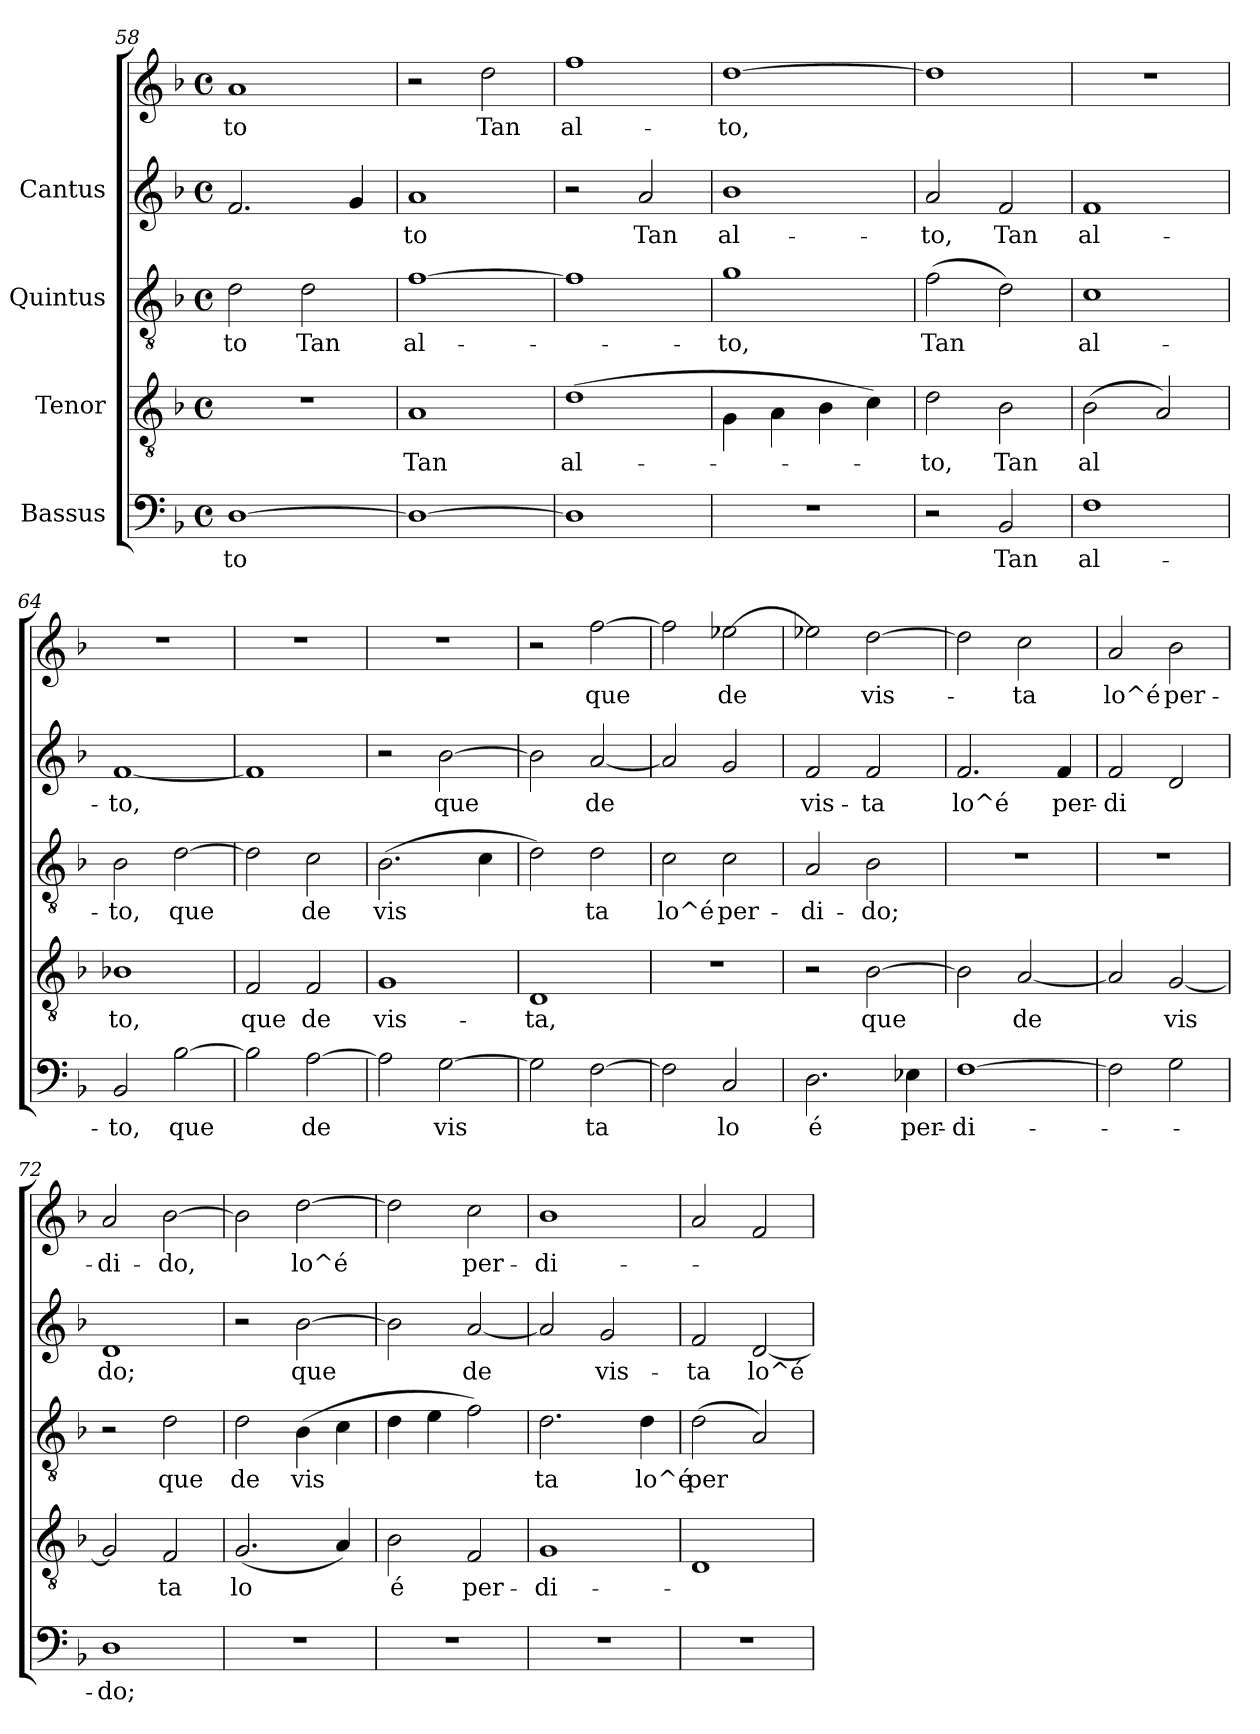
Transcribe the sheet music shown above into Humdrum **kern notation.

**kern	**text	**kern	**text	**kern	**text	**kern	**text	**kern	**text
*part4	*part4	*part3	*part3	*part2	*part2	*part1	*part1	*part1	*part1
*staff5	*staff5	*staff4	*staff4	*staff3	*staff3	*staff2	*staff2	*staff1	*staff1
*I"Bassus	*	*I"Tenor	*	*I"Quintus	*	*I"Cantus	*	*	*
*clefF4	*	*clefGv2	*	*clefGv2	*	*clefG2	*	*clefG2	*
*k[b-]	*	*k[b-]	*	*k[b-]	*	*k[b-]	*	*k[b-]	*
*F:	*	*F:	*	*F:	*	*F:	*	*F:	*
*M4/4	*	*M4/4	*	*M4/4	*	*M4/4	*	*M4/4	*
*met(c)	*	*met(c)	*	*met(c)	*	*met(c)	*	*met(c)	*
=58	=58	=58	=58	=58	=58	=58	=58	=58	=58
!	!LO:LY:b:cj	!	!	!	!LO:LY:b:cj	!	!	!	!LO:LY:b:cj
[>1D	-to	1r	.	2d\	-to	2.f/	.	1a	-to
!	!	!	!	!	!LO:LY:b:cj	!	!	!	!
.	.	.	.	2d\	Tan	.	.	.	.
.	.	.	.	.	.	4g/	.	.	.
=59	=59	=59	=59	=59	=59	=59	=59	=59	=59
!	!	!	!LO:LY:b:cj	!	!LO:LY:b:cj	!	!LO:LY:b:cj	!	!
1D_>	.	1A	Tan	[>1f	al-	1a	to	2r	.
!	!	!	!	!	!	!	!	!	!LO:LY:b:cj
.	.	.	.	.	.	.	.	2dd\	Tan
=60	=60	=60	=60	=60	=60	=60	=60	=60	=60
!	!	!	!LO:LY:b:cj	!	!	!	!	!	!LO:LY:b:cj
1D]	.	(>1d	al-	1f]	.	2r	.	1ff	al-
!	!	!	!	!	!	!	!LO:LY:b:cj	!	!
.	.	.	.	.	.	2a/	-Tan	.	.
=61	=61	=61	=61	=61	=61	=61	=61	=61	=61
!	!	!	!	!	!LO:LY:b:cj	!	!LO:LY:b:cj	!	!LO:LY:b:cj
1r	.	4G\	.	1g	-to,	1b-	al-	[>1dd	to,
.	.	4A\	.	.	.	.	.	.	.
.	.	4B-\	.	.	.	.	.	.	.
.	.	4c\)	.	.	.	.	.	.	.
=62	=62	=62	=62	=62	=62	=62	=62	=62	=62
!	!	!	!LO:LY:b:cj	!	!LO:LY:b:cj	!	!LO:LY:b:cj	!	!
2r	.	2d\	-to,	(>2f\	Tan	2a/	-to,	1dd]	.
!	!LO:LY:b:cj	!	!LO:LY:b:cj	!	!LO:LY:b:cj	!	!LO:LY:b:cj	!	!
2BB-/	Tan	2B-\	Tan	2d\)	.	2f/	Tan	.	.
=63	=63	=63	=63	=63	=63	=63	=63	=63	=63
!	!LO:LY:b:cj	!	!LO:LY:b:cj	!	!LO:LY:b:cj	!	!LO:LY:b:cj	!	!
1F	al-	(>2B-\	al-	1c	al-	1f	al-	1r	.
!	!	!	!LO:LY:b:cj	!	!	!	!	!	!
.	.	2A/)	--	.	.	.	.	.	.
!!LO:PB:g=z
=64	=64	=64	=64	=64	=64	=64	=64	=64	=64
!	!LO:LY:b:cj	!	!LO:LY:b:cj	!	!LO:LY:b:cj	!	!LO:LY:b:cj	!	!
2BB-/	-to,	1B-X	-to,	2B-\	-to,	[<1f	-to,	1r	.
!	!LO:LY:b:cj	!	!	!	!LO:LY:b:cj	!	!	!	!
[>2B-\	que	.	.	[>2d\	que	.	.	.	.
=65	=65	=65	=65	=65	=65	=65	=65	=65	=65
!	!LO:LY:b:cj	!	!LO:LY:b:cj	!	!LO:LY:b:cj	!	!	!	!
2B-\]	.	2F/	que	2d\]	.	1f]	.	1r	.
!	!LO:LY:b:cj	!	!LO:LY:b:cj	!	!LO:LY:b:cj	!	!	!	!
[>2A\	de	2F/	de	2c\	de	.	.	.	.
=66	=66	=66	=66	=66	=66	=66	=66	=66	=66
!	!LO:LY:b:cj	!	!LO:LY:b:cj	!	!LO:LY:b:cj	!	!	!	!
2A\]	.	1G	vis-	(>2.B-\	vis-	2r	.	1r	.
!	!LO:LY:b:cj	!	!	!	!	!	!LO:LY:b:cj	!	!
[>2G\	vis-	.	.	.	.	[>2b-\	que	.	.
!	!	!	!	!	!LO:LY:b:cj	!	!	!	!
.	.	.	.	4c\	--	.	.	.	.
=67	=67	=67	=67	=67	=67	=67	=67	=67	=67
!	!LO:LY:b:cj	!	!LO:LY:b:cj	!	!LO:LY:b:cj	!	!LO:LY:b:cj	!	!
2G\]	-	1D	-ta,	2d\)	-	2b-\]	.	2r	.
!	!LO:LY:b:cj	!	!	!	!LO:LY:b:cj	!	!LO:LY:b:cj	!	!LO:LY:b:cj
[>2F\	ta	.	.	2d\	ta	[<2a/	de	[>2ff\	que
=68	=68	=68	=68	=68	=68	=68	=68	=68	=68
!	!LO:LY:b:cj	!	!	!	!LO:LY:b:cj	!	!	!	!LO:LY:b:cj
2F\]	.	1r	.	2c\	lo^é	2a/]	.	2ff\]	.
!	!LO:LY:b:cj	!	!	!	!LO:LY:b:cj	!	!	!	!LO:LY:b:cj
2C/	lo	.	.	2c\	per-	2g/	.	[>2ee-X\	de
=69	=69	=69	=69	=69	=69	=69	=69	=69	=69
!	!LO:LY:b:cj	!	!	!	!LO:LY:b:cj	!	!LO:LY:b:cj	!	!LO:LY:b:cj
2.D\	é	2r	.	2A/	-di-	2f/	-vis-	2ee-X\]	.
!	!	!	!LO:LY:b:cj	!	!LO:LY:b:cj	!	!LO:LY:b:cj	!	!LO:LY:b:cj
.	.	[>2B-\	que	2B-\	-do;	2f/	-ta	[>2dd\	vis-
!	!LO:LY:b:cj	!	!	!	!	!	!	!	!
4E-X\	per-	.	.	.	.	.	.	.	.
=70	=70	=70	=70	=70	=70	=70	=70	=70	=70
!	!LO:LY:b:cj	!	!LO:LY:b:cj	!	!	!	!LO:LY:b:cj	!	!LO:LY:b:cj
[>1F	-di-	2B-\]	.	1r	.	2.f/	lo^é	2dd\]	.
!	!	!	!LO:LY:b:cj	!	!	!	!	!	!LO:LY:b:cj
.	.	[<2A/	de	.	.	.	.	2cc\	ta
!	!	!	!	!	!	!	!LO:LY:b:cj	!	!
.	.	.	.	.	.	4f/	per-	.	.
!!LO:LB:g=z
=71	=71	=71	=71	=71	=71	=71	=71	=71	=71
!	!	!	!LO:LY:b:cj	!	!	!	!LO:LY:b:cj	!	!LO:LY:b:cj
2F\]	.	2A/]	.	1r	.	2f/	-di-	2a/	-lo^é
!	!	!	!LO:LY:b:cj	!	!	!	!LO:LY:b:cj	!	!LO:LY:b:cj
2G\	.	[<2G/	vis-	.	.	2d/	--	2b-\	per-
=72	=72	=72	=72	=72	=72	=72	=72	=72	=72
!	!LO:LY:b:cj	!	!LO:LY:b:cj	!	!	!	!LO:LY:b:cj	!	!LO:LY:b:cj
1D	-do;	2G/]	-	2r	.	1d	do;	2a/	-di-
!	!	!	!LO:LY:b:cj	!	!LO:LY:b:cj	!	!	!	!LO:LY:b:cj
.	.	2F/	ta	2d\	que	.	.	[>2b-\	-do,
=73	=73	=73	=73	=73	=73	=73	=73	=73	=73
!	!	!	!LO:LY:b:cj	!	!LO:LY:b:cj	!	!	!	!LO:LY:b:cj
1r	.	(<2.G/	lo	2d\	de	2r	.	2b-\]	.
!	!	!	!	!	!LO:LY:b:cj	!	!LO:LY:b:cj	!	!LO:LY:b:cj
.	.	.	.	(>4B-\	vis-	[>2b-\	que	[>2dd\	lo^é
!	!	!	!LO:LY:b:cj	!	!LO:LY:b:cj	!	!	!	!
.	.	4A/)	.	4c\	--	.	.	.	.
=74	=74	=74	=74	=74	=74	=74	=74	=74	=74
!	!	!	!LO:LY:b:cj	!	!	!	!LO:LY:b:cj	!	!LO:LY:b:cj
1r	.	2B-\	é	4d\	.	2b-\]	-	2dd\]	.
.	.	.	.	4e\	.	.	.	.	.
!	!	!	!LO:LY:b:cj	!	!	!	!LO:LY:b:cj	!	!LO:LY:b:cj
.	.	2F/	per-	2f\)	.	[<2a/	de	2cc\	per-
=75	=75	=75	=75	=75	=75	=75	=75	=75	=75
!	!	!	!LO:LY:b:cj	!	!LO:LY:b:cj	!	!LO:LY:b:cj	!	!LO:LY:b:cj
1r	.	1G	-di-	2.d\	-ta	2a/]	-	1b-	di-
!	!	!	!	!	!	!	!LO:LY:b:cj	!	!
.	.	.	.	.	.	2g/	vis-	.	.
!	!	!	!	!	!LO:LY:b:cj	!	!	!	!
.	.	.	.	4d\	lo^é	.	.	.	.
=76	=76	=76	=76	=76	=76	=76	=76	=76	=76
!	!	!	!	!	!LO:LY:b:cj	!	!LO:LY:b:cj	!	!
1r	.	1D	.	(>2d\	per-	2f/	-ta	2a/	.
!	!	!	!	!	!LO:LY:b:cj	!	!LO:LY:b:cj	!	!
.	.	.	.	2A/)	--	[<2d/	lo^é	2f/	.
=	=	=	=	=	=	=	=	=	=
*-	*-	*-	*-	*-	*-	*-	*-	*-	*-
